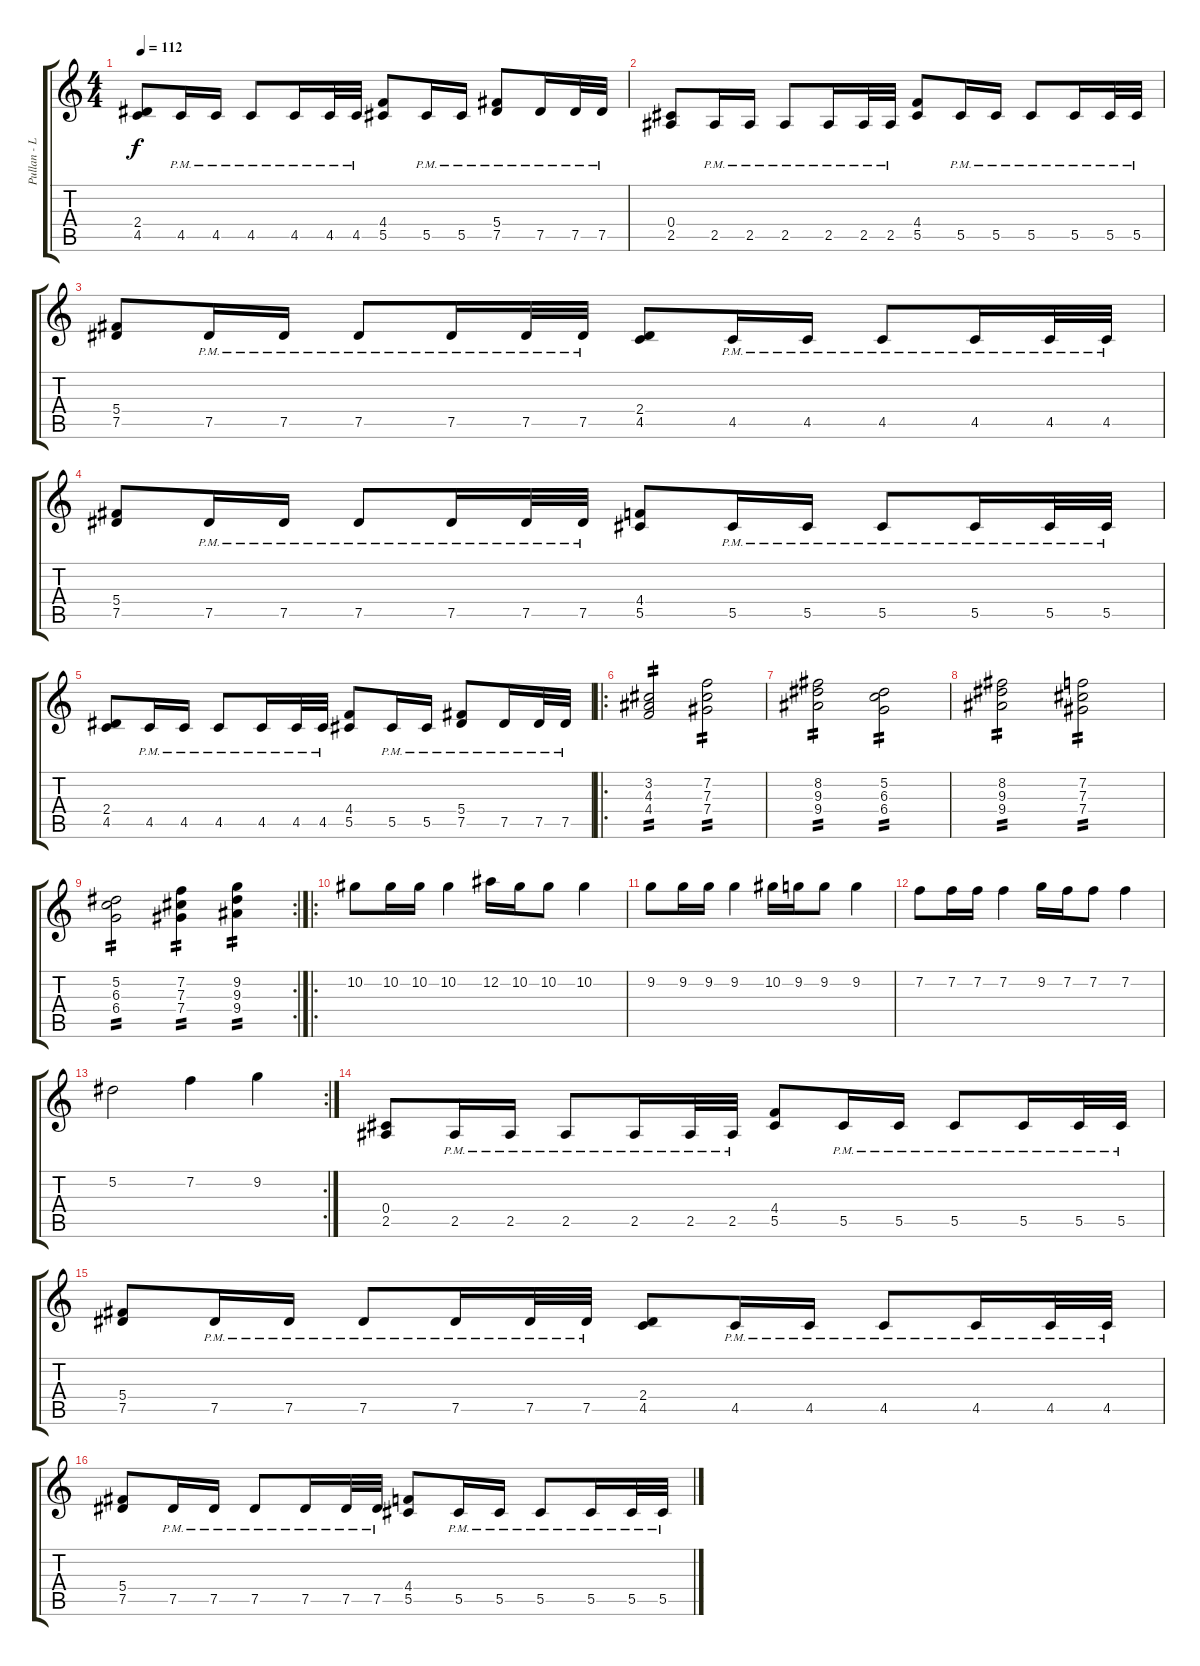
\track ("Pullan - Lead/Rhythm" "Pullan - L") {instrument distortionguitar}
\staff {score tabs}
\tuning (Eb4 Bb3 Gb3 Db3 Ab2 Eb2) {hide}
\ts (4 4)
\tempo 112
\clef g2
\ks c
(2.4 4.5).8{dy f} 4.5{pm}.16 4.5{pm}.16 4.5{pm}.8 4.5{pm}.16 4.5{pm}.32 4.5{pm}.32 (4.4 5.5).8 5.5{pm}.16 5.5{pm}.16 (5.4 7.5{pm}).8 7.5{pm}.16 7.5{pm}.32 7.5{pm}.32 |
(0.4 2.5).8 2.5{pm}.16 2.5{pm}.16 2.5{pm}.8 2.5{pm}.16 2.5{pm}.32 2.5{pm}.32 (4.4 5.5).8 5.5{pm}.16 5.5{pm}.16 5.5{pm}.8 5.5{pm}.16 5.5{pm}.32 5.5{pm}.32 |
(5.4 7.5).8 7.5{pm}.16 7.5{pm}.16 7.5{pm}.8 7.5{pm}.16 7.5{pm}.32 7.5{pm}.32 (2.4 4.5).8 4.5{pm}.16 4.5{pm}.16 4.5{pm}.8 4.5{pm}.16 4.5{pm}.32 4.5{pm}.32 |
(5.4 7.5).8 7.5{pm}.16 7.5{pm}.16 7.5{pm}.8 7.5{pm}.16 7.5{pm}.32 7.5{pm}.32 (4.4 5.5).8 5.5{pm}.16 5.5{pm}.16 5.5{pm}.8 5.5{pm}.16 5.5{pm}.32 5.5{pm}.32 |
(2.4 4.5).8 4.5{pm}.16 4.5{pm}.16 4.5{pm}.8 4.5{pm}.16 4.5{pm}.32 4.5{pm}.32 (4.4 5.5).8 5.5{pm}.16 5.5{pm}.16 (5.4 7.5{pm}).8 7.5{pm}.16 7.5{pm}.32 7.5{pm}.32 |
\ro
(3.2 4.3 4.4).2{tp 2} (7.2 7.3 7.4).2{tp 2} |
(8.2 9.3 9.4).2{tp 2} (5.2 6.3 6.4).2{tp 2} |
(8.2 9.3 9.4).2{tp 2} (7.2 7.3 7.4).2{tp 2} |
\rc 2
(5.2 6.3 6.4).2{tp 2} (7.2 7.3 7.4).4{tp 2} (9.2 9.3 9.4).4{tp 2} |
\ro
10.2.8 10.2.16 10.2.16 10.2.4 12.2.16 10.2.16 10.2.8 10.2.4 |
9.2.8 9.2.16 9.2.16 9.2.4 10.2.16 9.2.16 9.2.8 9.2.4 |
7.2.8 7.2.16 7.2.16 7.2.4 9.2.16 7.2.16 7.2.8 7.2.4 |
\rc 2
5.2.2 7.2.4 9.2.4 |
(0.4 2.5).8 2.5{pm}.16 2.5{pm}.16 2.5{pm}.8 2.5{pm}.16 2.5{pm}.32 2.5{pm}.32 (4.4 5.5).8 5.5{pm}.16 5.5{pm}.16 5.5{pm}.8 5.5{pm}.16 5.5{pm}.32 5.5{pm}.32 |
(5.4 7.5).8 7.5{pm}.16 7.5{pm}.16 7.5{pm}.8 7.5{pm}.16 7.5{pm}.32 7.5{pm}.32 (2.4 4.5).8 4.5{pm}.16 4.5{pm}.16 4.5{pm}.8 4.5{pm}.16 4.5{pm}.32 4.5{pm}.32 |
(5.4 7.5).8 7.5{pm}.16 7.5{pm}.16 7.5{pm}.8 7.5{pm}.16 7.5{pm}.32 7.5{pm}.32 (4.4 5.5).8 5.5{pm}.16 5.5{pm}.16 5.5{pm}.8 5.5{pm}.16 5.5{pm}.32 5.5{pm}.32
